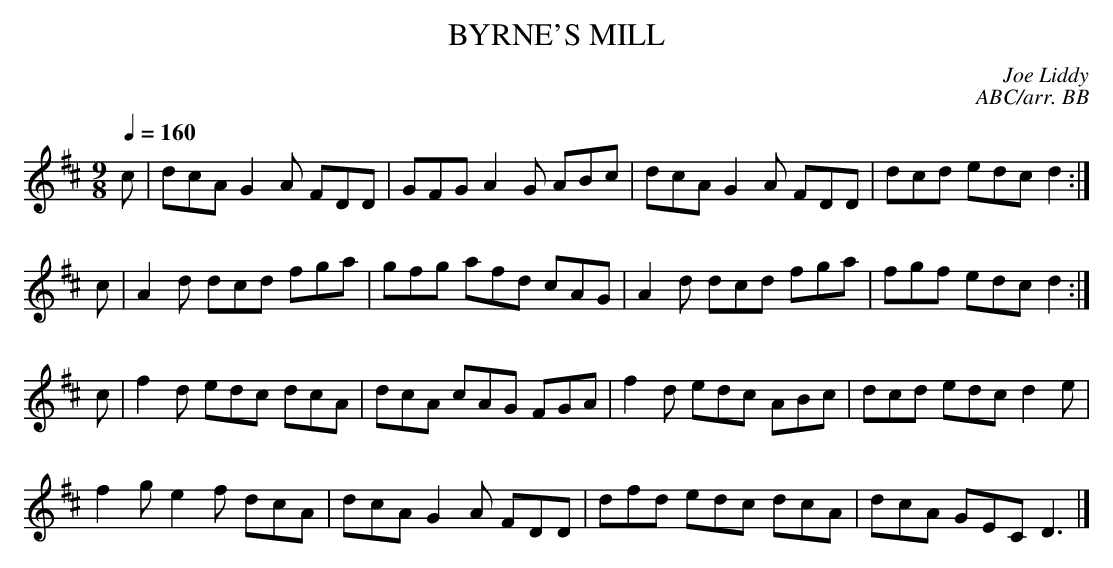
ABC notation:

X:1
T:BYRNE'S MILL
C:Joe Liddy
C:ABC/arr. BB
Q:1/4=160
M:9/8
K:D
c|dcA G2A FDD|GFG A2G ABc|dcA G2A FDD|dcd edc d2 :|
c|A2d dcd fga|gfg afd cAG|A2d dcd fga|fgf edc d2 :|
c|f2d edc dcA|dcA cAG FGA|f2d edc ABc|dcd edc d2e |
f2g e2f dcA|dcA G2A FDD|dfd edc dcA|  dcA GEC D3 |]
